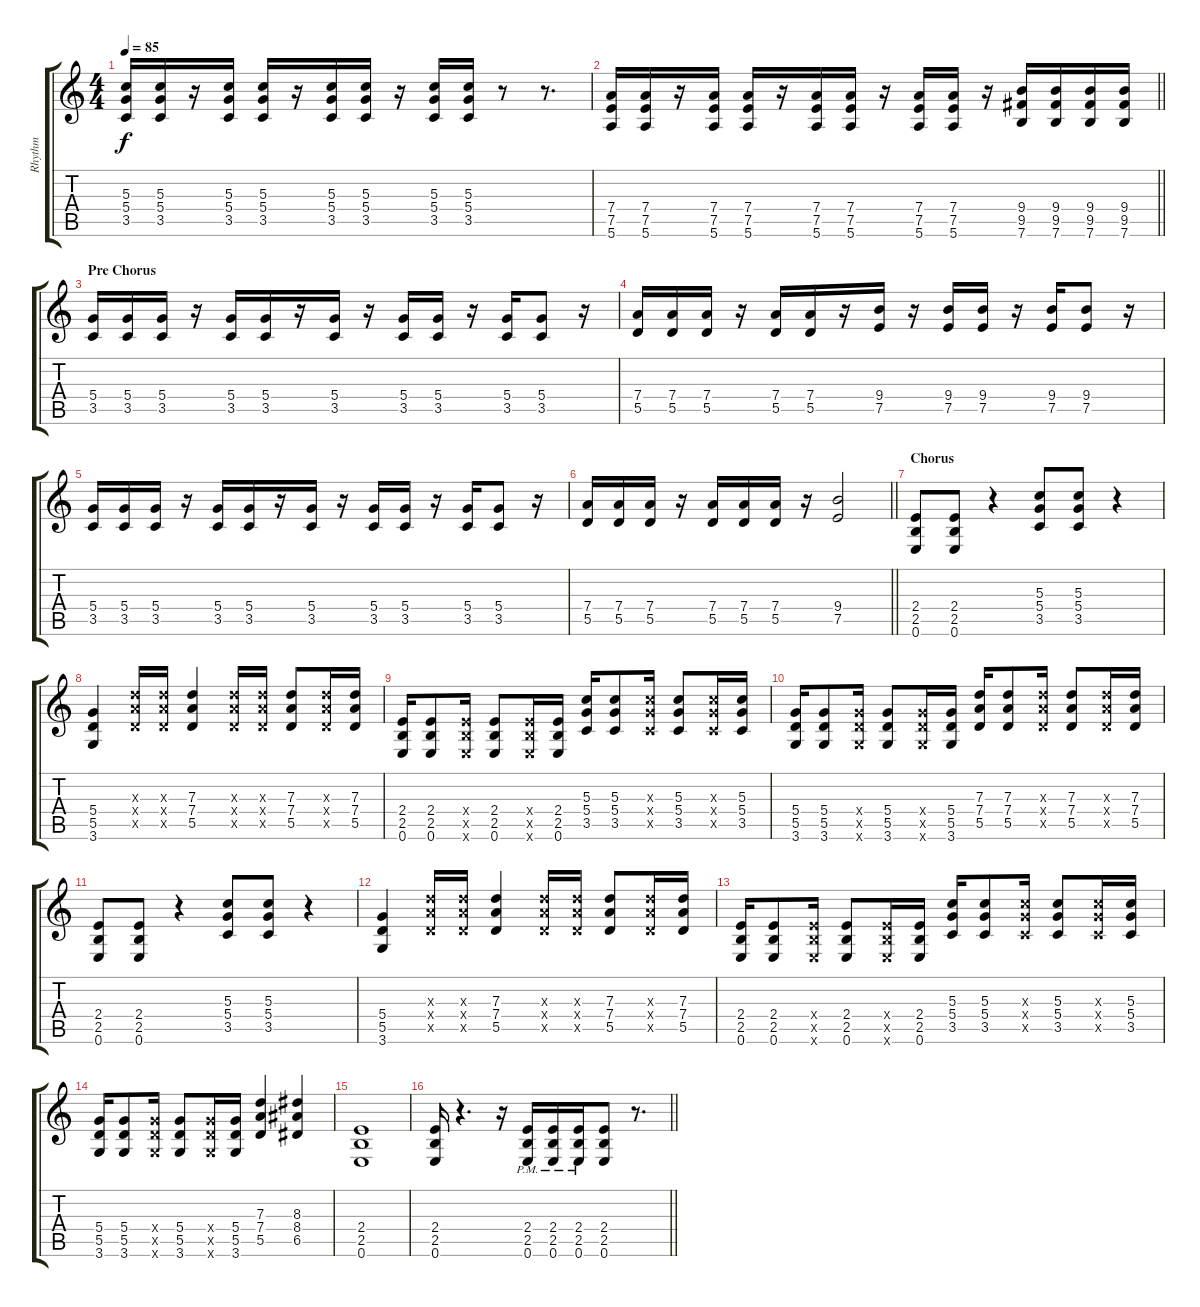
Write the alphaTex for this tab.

\track ("Rhythm" "Rhythm") {instrument distortionguitar}
\staff {score tabs}
\tuning (E4 B3 G3 D3 A2 E2) {hide}
\ts (4 4)
\tempo 85
\clef g2
\ks c
(5.3 5.4 3.5).16{dy f} (5.3 5.4 3.5).16 r.16 (5.3 5.4 3.5).16 (5.3 5.4 3.5).16 r.16 (5.3 5.4 3.5).16 (5.3 5.4 3.5).16 r.16 (5.3 5.4 3.5).16 (5.3 5.4 3.5).16 r.8 r.8{d} |
\barLineRight lightlight
(7.4 7.5 5.6).16 (7.4 7.5 5.6).16 r.16 (7.4 7.5 5.6).16 (7.4 7.5 5.6).16 r.16 (7.4 7.5 5.6).16 (7.4 7.5 5.6).16 r.16 (7.4 7.5 5.6).16 (7.4 7.5 5.6).16 r.16 (9.4 9.5 7.6).16 (9.4 9.5 7.6).16 (9.4 9.5 7.6).16 (9.4 9.5 7.6).16 |
\section ("" "Pre Chorus")
(5.4 3.5).16 (5.4 3.5).16 (5.4 3.5).16 r.16 (5.4 3.5).16 (5.4 3.5).16 r.16 (5.4 3.5).16 r.16 (5.4 3.5).16 (5.4 3.5).16 r.16 (5.4 3.5).16 (5.4 3.5).8 r.16 |
(7.4 5.5).16 (7.4 5.5).16 (7.4 5.5).16 r.16 (7.4 5.5).16 (7.4 5.5).16 r.16 (9.4 7.5).16 r.16 (9.4 7.5).16 (9.4 7.5).16 r.16 (9.4 7.5).16 (9.4 7.5).8 r.16 |
(5.4 3.5).16 (5.4 3.5).16 (5.4 3.5).16 r.16 (5.4 3.5).16 (5.4 3.5).16 r.16 (5.4 3.5).16 r.16 (5.4 3.5).16 (5.4 3.5).16 r.16 (5.4 3.5).16 (5.4 3.5).8 r.16 |
\barLineRight lightlight
(7.4 5.5).16 (7.4 5.5).16 (7.4 5.5).16 r.16 (7.4 5.5).16 (7.4 5.5).16 (7.4 5.5).16 r.16 (9.4 7.5).2 |
\section ("" "Chorus")
(2.4 2.5 0.6).8 (2.4 2.5 0.6).8 r.4 (5.3 5.4 3.5).8 (5.3 5.4 3.5).8 r.4 |
(5.4 5.5 3.6).4 (7.3{x} 7.4{x} 5.5{x}).16 (7.3{x} 7.4{x} 5.5{x}).16 (7.3 7.4 5.5).4 (7.3{x} 7.4{x} 5.5{x}).16 (7.3{x} 7.4{x} 5.5{x}).16 (7.3 7.4 5.5).8 (7.3{x} 7.4{x} 5.5{x}).16 (7.3 7.4 5.5).16 |
(2.4 2.5 0.6).16 (2.4 2.5 0.6).8 (2.4{x} 2.5{x} 0.6{x}).16 (2.4 2.5 0.6).8 (2.4{x} 2.5{x} 0.6{x}).16 (2.4 2.5 0.6).16 (5.3 5.4 3.5).16 (5.3 5.4 3.5).8 (5.3{x} 5.4{x} 3.5{x}).16 (5.3 5.4 3.5).8 (5.3{x} 5.4{x} 3.5{x}).16 (5.3 5.4 3.5).16 |
(5.4 5.5 3.6).16 (5.4 5.5 3.6).8 (5.4{x} 5.5{x} 3.6{x}).16 (5.4 5.5 3.6).8 (5.4{x} 5.5{x} 3.6{x}).16 (5.4 5.5 3.6).16 (7.3 7.4 5.5).16 (7.3 7.4 5.5).8 (7.3{x} 7.4{x} 5.5{x}).16 (7.3 7.4 5.5).8 (7.3{x} 7.4{x} 5.5{x}).16 (7.3 7.4 5.5).16 |
(2.4 2.5 0.6).8 (2.4 2.5 0.6).8 r.4 (5.3 5.4 3.5).8 (5.3 5.4 3.5).8 r.4 |
(5.4 5.5 3.6).4 (7.3{x} 7.4{x} 5.5{x}).16 (7.3{x} 7.4{x} 5.5{x}).16 (7.3 7.4 5.5).4 (7.3{x} 7.4{x} 5.5{x}).16 (7.3{x} 7.4{x} 5.5{x}).16 (7.3 7.4 5.5).8 (7.3{x} 7.4{x} 5.5{x}).16 (7.3 7.4 5.5).16 |
(2.4 2.5 0.6).16 (2.4 2.5 0.6).8 (2.4{x} 2.5{x} 0.6{x}).16 (2.4 2.5 0.6).8 (2.4{x} 2.5{x} 0.6{x}).16 (2.4 2.5 0.6).16 (5.3 5.4 3.5).16 (5.3 5.4 3.5).8 (5.3{x} 5.4{x} 3.5{x}).16 (5.3 5.4 3.5).8 (5.3{x} 5.4{x} 3.5{x}).16 (5.3 5.4 3.5).16 |
(5.4 5.5 3.6).16 (5.4 5.5 3.6).8 (5.4{x} 5.5{x} 3.6{x}).16 (5.4 5.5 3.6).8 (5.4{x} 5.5{x} 3.6{x}).16 (5.4 5.5 3.6).16 (7.3 7.4 5.5).4 (8.3 8.4 6.5).4 |
(2.4 2.5 0.6).1 |
\barLineRight lightlight
(2.4 2.5 0.6).16 r.4{d} r.16 (2.4{pm} 2.5{pm} 0.6{pm}).16 (2.4{pm} 2.5{pm} 0.6{pm}).16 (2.4{pm} 2.5{pm} 0.6{pm}).16 (2.4 2.5 0.6).8 r.8{d}
